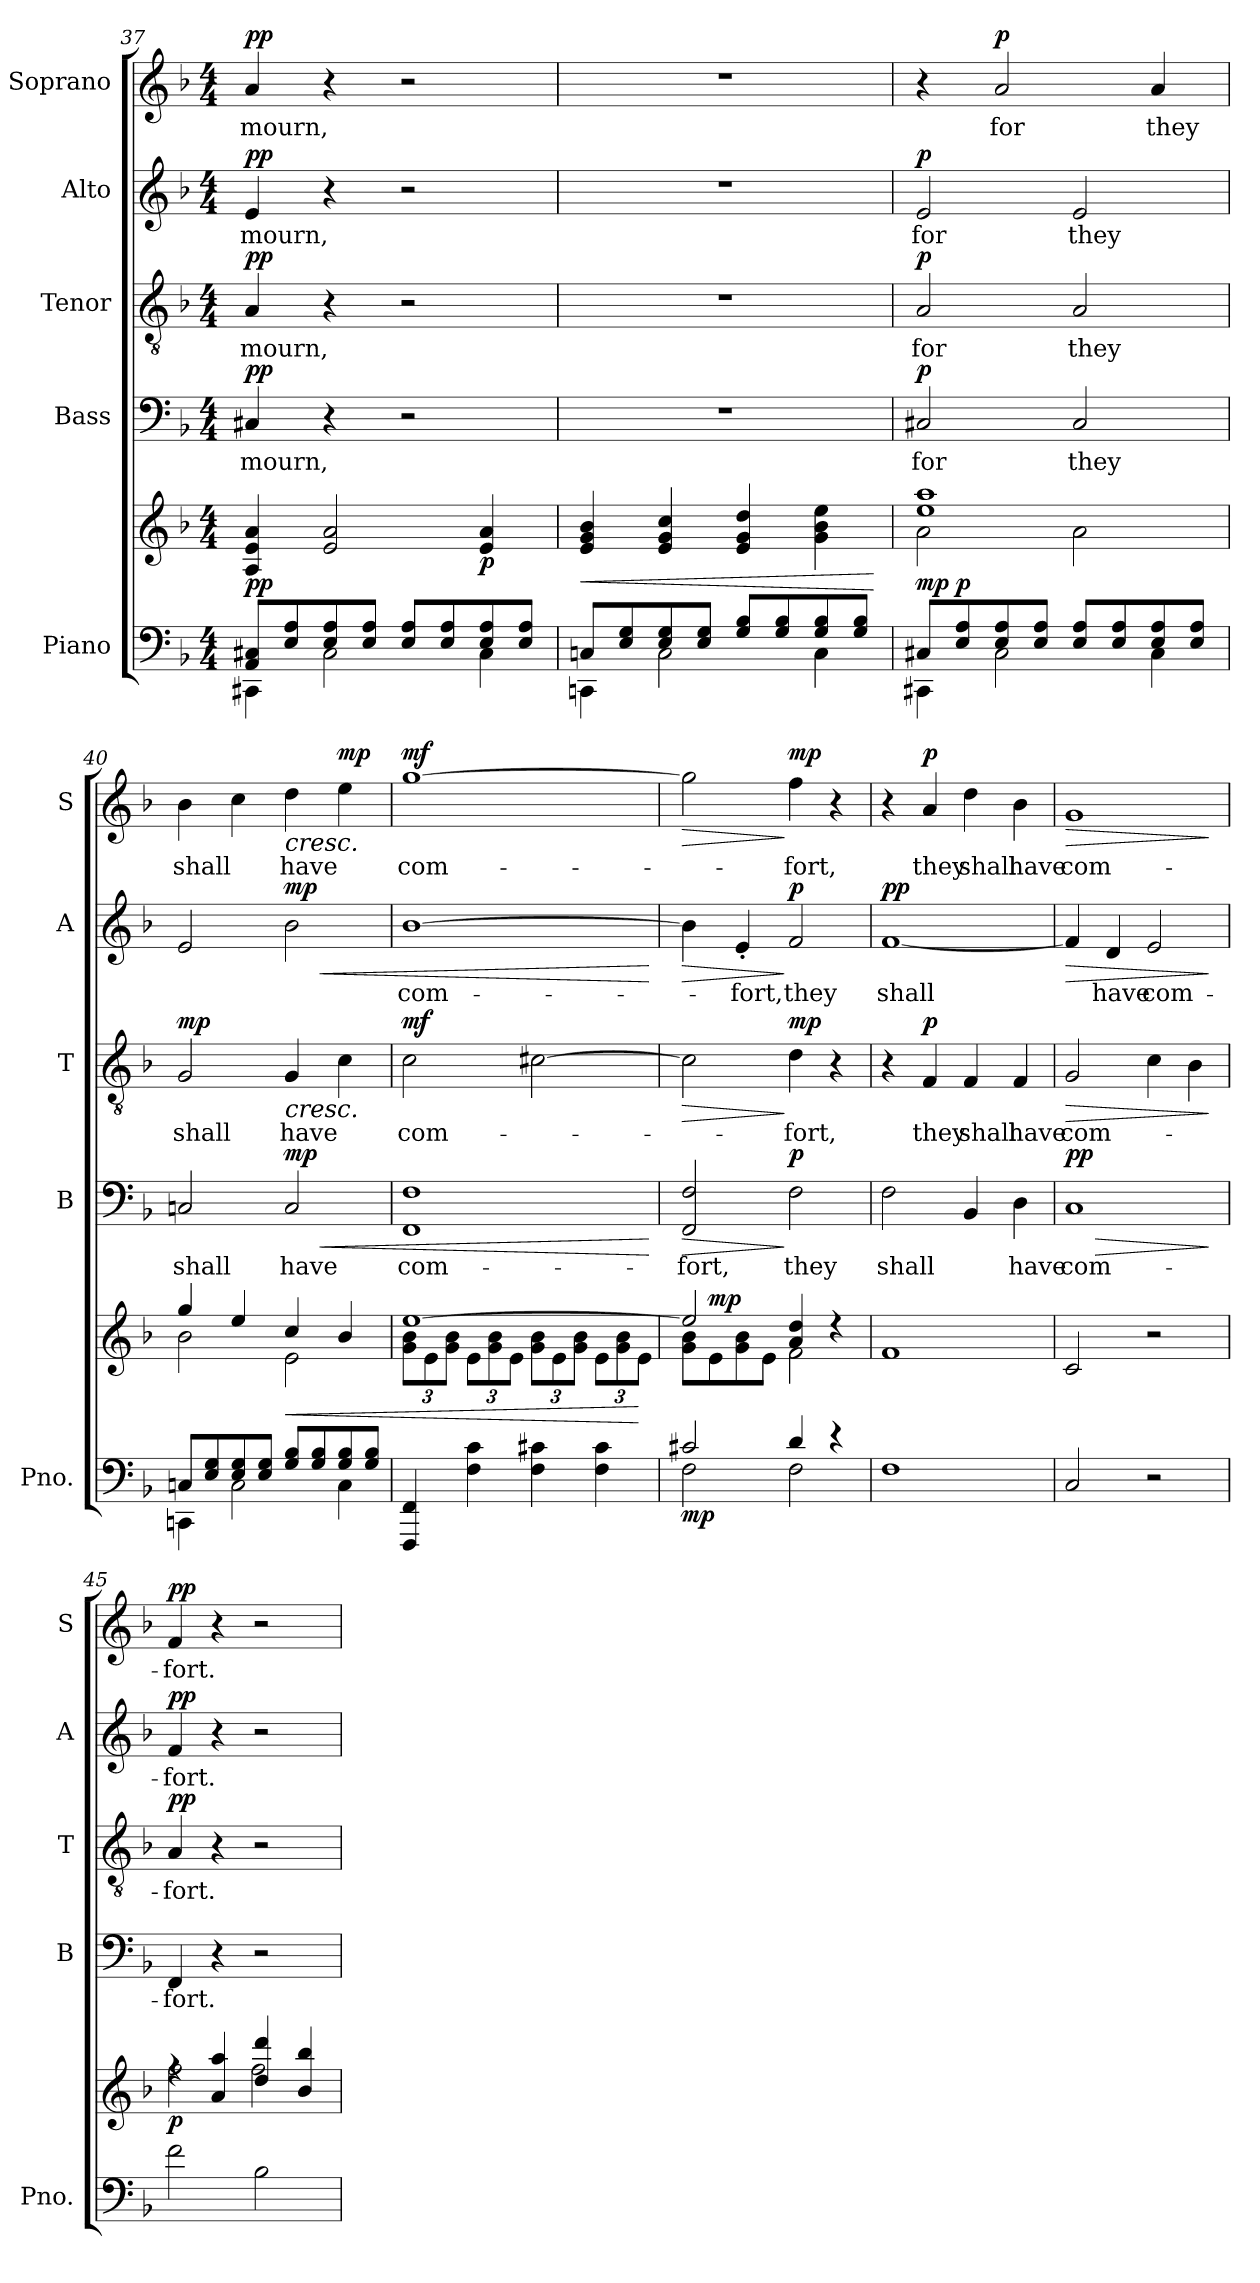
**kern	**kern	**dynam	**kern	**text	**dynam	**kern	**text	**dynam	**kern	**text	**dynam	**kern	**text	**dynam
*part5	*part5	*part5	*part4	*part4	*part4	*part3	*part3	*part3	*part2	*part2	*part2	*part1	*part1	*part1
*staff6	*staff5	*staff5/6	*staff4	*staff4	*staff4	*staff3	*staff3	*staff3	*staff2	*staff2	*staff2	*staff1	*staff1	*staff1
*I"Piano	*	*	*I"Bass	*	*	*I"Tenor	*	*	*I"Alto	*	*	*I"Soprano	*	*
*I'Pno.	*	*	*I'B	*	*	*I'T	*	*	*I'A	*	*	*I'S	*	*
*clefF4	*clefG2	*	*clefF4	*	*	*clefGv2	*	*	*clefG2	*	*	*clefG2	*	*
*k[b-]	*k[b-]	*	*k[b-]	*	*	*k[b-]	*	*	*k[b-]	*	*	*k[b-]	*	*
*M4/4	*M4/4	*	*M4/4	*	*	*M4/4	*	*	*M4/4	*	*	*M4/4	*	*
=37	=37	=37	=37	=37	=37	=37	=37	=37	=37	=37	=37	=37	=37	=37
*^	*	*	*	*	*	*	*	*	*	*	*	*	*	*
!	!	!	!LO:DY:a=2	!	!LO:LY:b	!LO:DY:a	!	!LO:LY:b	!LO:DY:a	!	!LO:LY:b	!LO:DY:a	!	!LO:LY:b	!LO:DY:a
8AA/ 8C#X/L	4CC#X\	4A/ 4e/ 4a/	pp	4C#X/	mourn,	pp	4A/	mourn,	pp	4e/	mourn,	pp	4a/	mourn,	pp
8E/ 8A/	.	.	.	.	.	.	.	.	.	.	.	.	.	.	.
8E/ 8A/	2C#\	2e/ 2a/	.	4r	.	.	4r	.	.	4r	.	.	4r	.	.
8E/ 8A/J	.	.	.	.	.	.	.	.	.	.	.	.	.	.	.
8E/ 8A/L	.	.	.	2r	.	.	2r	.	.	2r	.	.	2r	.	.
8E/ 8A/	.	.	.	.	.	.	.	.	.	.	.	.	.	.	.
!	!	!	!LO:DY:b	!	!	!	!	!	!	!	!	!	!	!	!
8E/ 8A/	4C#\	4e/ 4a/	p	.	.	.	.	.	.	.	.	.	.	.	.
8E/ 8A/J	.	.	.	.	.	.	.	.	.	.	.	.	.	.	.
=38	=38	=38	=38	=38	=38	=38	=38	=38	=38	=38	=38	=38	=38	=38	=38
!	!	!	!LO:HP:b	!	!	!	!	!	!	!	!	!	!	!	!
8Cn/L	4CCn\	4e/ 4g/ 4b-/	<	1r	.	.	1r	.	.	1r	.	.	1r	.	.
8E/ 8G/	.	.	.	.	.	.	.	.	.	.	.	.	.	.	.
8E/ 8G/	2C\	4e/ 4g/ 4cc/	.	.	.	.	.	.	.	.	.	.	.	.	.
8E/ 8G/J	.	.	.	.	.	.	.	.	.	.	.	.	.	.	.
8G/ 8B-/L	.	4e/ 4g/ 4dd/	.	.	.	.	.	.	.	.	.	.	.	.	.
8G/ 8B-/	.	.	.	.	.	.	.	.	.	.	.	.	.	.	.
8G/ 8B-/	4C\	4g\ 4b-\ 4ee\	.	.	.	.	.	.	.	.	.	.	.	.	.
8G/ 8B-/J	.	.	.	.	.	.	.	.	.	.	.	.	.	.	.
*v	*v	*	*	*	*	*	*	*	*	*	*	*	*	*	*
.	.	[	.	.	.	.	.	.	.	.	.	.	.	.
=39	=39	=39	=39	=39	=39	=39	=39	=39	=39	=39	=39	=39	=39	=39
*^	*^	*	*	*	*	*	*	*	*	*	*	*	*	*
!	!	!	!	!LO:DY:a=2	!	!LO:LY:b	!LO:DY:a	!	!LO:LY:b	!LO:DY:a	!	!LO:LY:b	!LO:DY:a	!	!	!
8C#X/L	4CC#X\	1ee 1aa	2a\	mp	2C#X/	for	p	2A/	for	p	2e/	for	p	4r	.	.
!	!	!	!	!LO:DY:a=2	!	!	!	!	!	!	!	!	!	!	!	!
8E/ 8A/	.	.	.	p	.	.	.	.	.	.	.	.	.	.	.	.
!	!	!	!	!	!	!	!	!	!	!	!	!	!	!	!LO:LY:b	!LO:DY:a
8E/ 8A/	2C#\	.	.	.	.	.	.	.	.	.	.	.	.	2a/	for	p
8E/ 8A/J	.	.	.	.	.	.	.	.	.	.	.	.	.	.	.	.
!	!	!	!	!	!	!LO:LY:b	!	!	!LO:LY:b	!	!	!LO:LY:b	!	!	!	!
8E/ 8A/L	.	.	2a\	.	2C#/	they	.	2A/	they	.	2e/	they	.	.	.	.
8E/ 8A/	.	.	.	.	.	.	.	.	.	.	.	.	.	.	.	.
!	!	!	!	!	!	!	!	!	!	!	!	!	!	!	!LO:LY:b	!
8E/ 8A/	4C#\	.	.	.	.	.	.	.	.	.	.	.	.	4a/	they	.
8E/ 8A/J	.	.	.	.	.	.	.	.	.	.	.	.	.	.	.	.
=40	=40	=40	=40	=40	=40	=40	=40	=40	=40	=40	=40	=40	=40	=40	=40	=40
!	!	!	!	!	!	!LO:LY:b	!	!	!LO:LY:b	!LO:DY:a	!	!	!	!	!LO:LY:b	!
8Cn/L	4CCn\	4gg/	2b-\	.	2Cn/	shall	.	2G/	shall	mp	2e/	.	.	4b-\	shall	.
8E/ 8G/	.	.	.	.	.	.	.	.	.	.	.	.	.	.	.	.
8E/ 8G/	2C\	4ee/	.	.	.	.	.	.	.	.	.	.	.	4cc\	.	.
8E/ 8G/J	.	.	.	.	.	.	.	.	.	.	.	.	.	.	.	.
!	!	!	!	!LO:HP:b	!	!LO:LY:b	!LO:HP:b	!	!LO:LY:b	!LO:HP:b	!	!	!LO:HP:b	!	!LO:LY:b	!LO:HP:b
!	!	!	!	!	!	!	!LO:DY:n=1:a	!	!	!	!	!	!LO:DY:n=1:a	!	!	!
8G/ 8B-/L	.	4cc/	2e\	<	2C/	have	< mp	4G/	have	<	2b-\	.	< mp	4dd\	have	<
8G/ 8B-/	.	.	.	.	.	.	.	.	.	.	.	.	.	.	.	.
!	!	!	!	!	!	!	!	!	!	!	!	!	!	!	!	!LO:DY:a
8G/ 8B-/	4C\	4b-/	.	.	.	.	.	4c\	.	.	.	.	.	4ee\	.	mp
8G/ 8B-/J	.	.	.	.	.	.	.	.	.	.	.	.	.	.	.	.
*v	*v	*	*	*	*	*	*	*	*	*	*	*	*	*	*	*
!!LO:PB:g=z
=41	=41	=41	=41	=41	=41	=41	=41	=41	=41	=41	=41	=41	=41	=41	=41
*	*	*Xbrackettup	*	*	*	*	*	*	*	*	*	*	*	*	*
!	!	!	!	!	!LO:LY:b	!	!	!LO:LY:b	!LO:DY:a	!	!LO:LY:b	!	!	!LO:LY:b	!LO:DY:a
4FFF/ 4FF/	[1ee	12g\ 12b-\L	.	1FF 1F	com-	.	2c\	com-	mf	[1b-	com-	.	[1gg	com-	mf
.	.	12e\	.	.	.	.	.	.	.	.	.	.	.	.	.
.	.	12g\ 12b-\J	.	.	.	.	.	.	.	.	.	.	.	.	.
4F\ 4c\	.	12e\L	.	.	.	.	.	.	.	.	.	.	.	.	.
.	.	12g\ 12b-\	.	.	.	.	.	.	.	.	.	.	.	.	.
.	.	12e\J	.	.	.	.	.	.	.	.	.	.	.	.	.
4F\ 4c#X\	.	12g\ 12b-\L	.	.	.	.	[2c#X\	.	.	.	.	.	.	.	.
.	.	12e\	.	.	.	.	.	.	.	.	.	.	.	.	.
.	.	12g\ 12b-\J	.	.	.	.	.	.	.	.	.	.	.	.	.
4F\ 4c#\	.	12e\L	.	.	.	.	.	.	.	.	.	.	.	.	.
.	.	12g\ 12b-\	.	.	.	.	.	.	.	.	.	.	.	.	.
.	.	12e\J	[	.	.	.	.	.	.	.	.	.	.	.	.
*	*v	*v	*	*	*	*	*	*	*	*	*	*	*	*	*
.	.	.	.	.	[	.	.	[	.	.	[	.	.	[
=42	=42	=42	=42	=42	=42	=42	=42	=42	=42	=42	=42	=42	=42	=42
*^	*^	*	*	*	*	*	*	*	*	*	*	*	*	*
!	!	!	!	!LO:DY:b=2	!	!LO:LY:b	!LO:HP:b	!	!	!LO:HP:b	!	!	!LO:HP:b	!	!	!LO:HP:b
2c#X/	2F\	2ee/]	8g\ 8b-\L	mp	2FF/ 2F/	-fort,	>	2c#\]	.	>	4b-\]	.	>	2gg\]	.	>
!	!	!	!	!LO:DY:a	!	!	!	!	!	!	!	!	!	!	!	!
.	.	.	8e\	mp	.	.	.	.	.	.	.	.	.	.	.	.
!	!	!	!	!	!	!	!	!	!	!	!	!LO:LY:b	!	!	!	!
.	.	.	8g\ 8b-\	.	.	.	.	.	.	.	4e'/	-fort,	.	.	.	.
.	.	.	8e\J	.	.	.	.	.	.	.	.	.	.	.	.	.
!	!	!	!	!	!	!LO:LY:b	!LO:DY:n=1:a	!	!LO:LY:b	!LO:DY:n=1:a	!	!LO:LY:b	!LO:DY:n=1:a	!	!LO:LY:b	!LO:DY:n=1:a
4d/	2F\	4a/ 4dd/	2f\	.	2F\	they	] p	4d\	-fort,	] mp	2f/	they	] p	4ff\	-fort,	] mp
4r	.	4r	.	.	.	.	.	4r	.	.	.	.	.	4r	.	.
*v	*v	*	*	*	*	*	*	*	*	*	*	*	*	*	*	*
*	*v	*v	*	*	*	*	*	*	*	*	*	*	*	*	*
=43	=43	=43	=43	=43	=43	=43	=43	=43	=43	=43	=43	=43	=43	=43
!	!	!	!	!LO:LY:b	!	!	!	!	!	!LO:LY:b	!LO:DY:a	!	!	!
1F	1f	.	2F\	shall	.	4r	.	.	[1f	shall	pp	4r	.	.
!	!	!	!	!	!	!	!LO:LY:b	!LO:DY:a	!	!	!	!	!LO:LY:b	!LO:DY:a
.	.	.	.	.	.	4F/	they	p	.	.	.	4a/	they	p
!	!	!	!	!	!	!	!LO:LY:b	!	!	!	!	!	!LO:LY:b	!
.	.	.	4BB-/	.	.	4F/	shall	.	.	.	.	4dd\	shall	.
!	!	!	!	!LO:LY:b	!	!	!LO:LY:b	!	!	!	!	!	!LO:LY:b	!
.	.	.	4D\	have	.	4F/	have	.	.	.	.	4b-\	have	.
=44	=44	=44	=44	=44	=44	=44	=44	=44	=44	=44	=44	=44	=44	=44
!	!	!	!	!LO:LY:b	!LO:HP:b	!	!LO:LY:b	!LO:HP:b	!	!	!LO:HP:b	!	!LO:LY:b	!LO:HP:b
!	!	!	!	!	!LO:DY:n=1:a	!	!	!	!	!	!	!	!	!
2C/	2c/	.	1C	com-	> pp	2G/	com-	>	4f/]	.	>	1g	com-	>
!	!	!	!	!	!	!	!	!	!	!LO:LY:b	!	!	!	!
.	.	.	.	.	.	.	.	.	4d/	have	.	.	.	.
!	!	!	!	!	!	!	!	!	!	!LO:LY:b	!	!	!	!
2r	2r	.	.	.	.	4c\	.	.	2e/	com-	.	.	.	.
.	.	.	.	.	.	4B-\	.	.	.	.	.	.	.	.
.	.	.	.	.	]	.	.	]	.	.	]	.	.	]
=45	=45	=45	=45	=45	=45	=45	=45	=45	=45	=45	=45	=45	=45	=45
*	*	*	*	*	*	*	*	*	*	*	*	*MM80	*	*
*	*^	*	*	*	*	*	*	*	*	*	*	*	*	*
!	!	!	!LO:DY:b	!	!LO:LY:b	!	!	!LO:LY:b	!LO:DY:a	!	!LO:LY:b	!LO:DY:a	!	!LO:LY:b	!LO:DY:a
2f\	4rff	2ff\	p	4FF/	-fort.	.	4A/	-fort.	pp	4f/	-fort.	pp	4f/	-fort.	pp
.	4a/ 4aa/	.	.	4r	.	.	4r	.	.	4r	.	.	4r	.	.
2B-\	4dd/ 4ddd/	2ff\	.	2r	.	.	2r	.	.	2r	.	.	2r	.	.
.	4b-/ 4bb-/	.	.	.	.	.	.	.	.	.	.	.	.	.	.
*	*v	*v	*	*	*	*	*	*	*	*	*	*	*	*	*
=	=	=	=	=	=	=	=	=	=	=	=	=	=	=
*-	*-	*-	*-	*-	*-	*-	*-	*-	*-	*-	*-	*-	*-	*-
